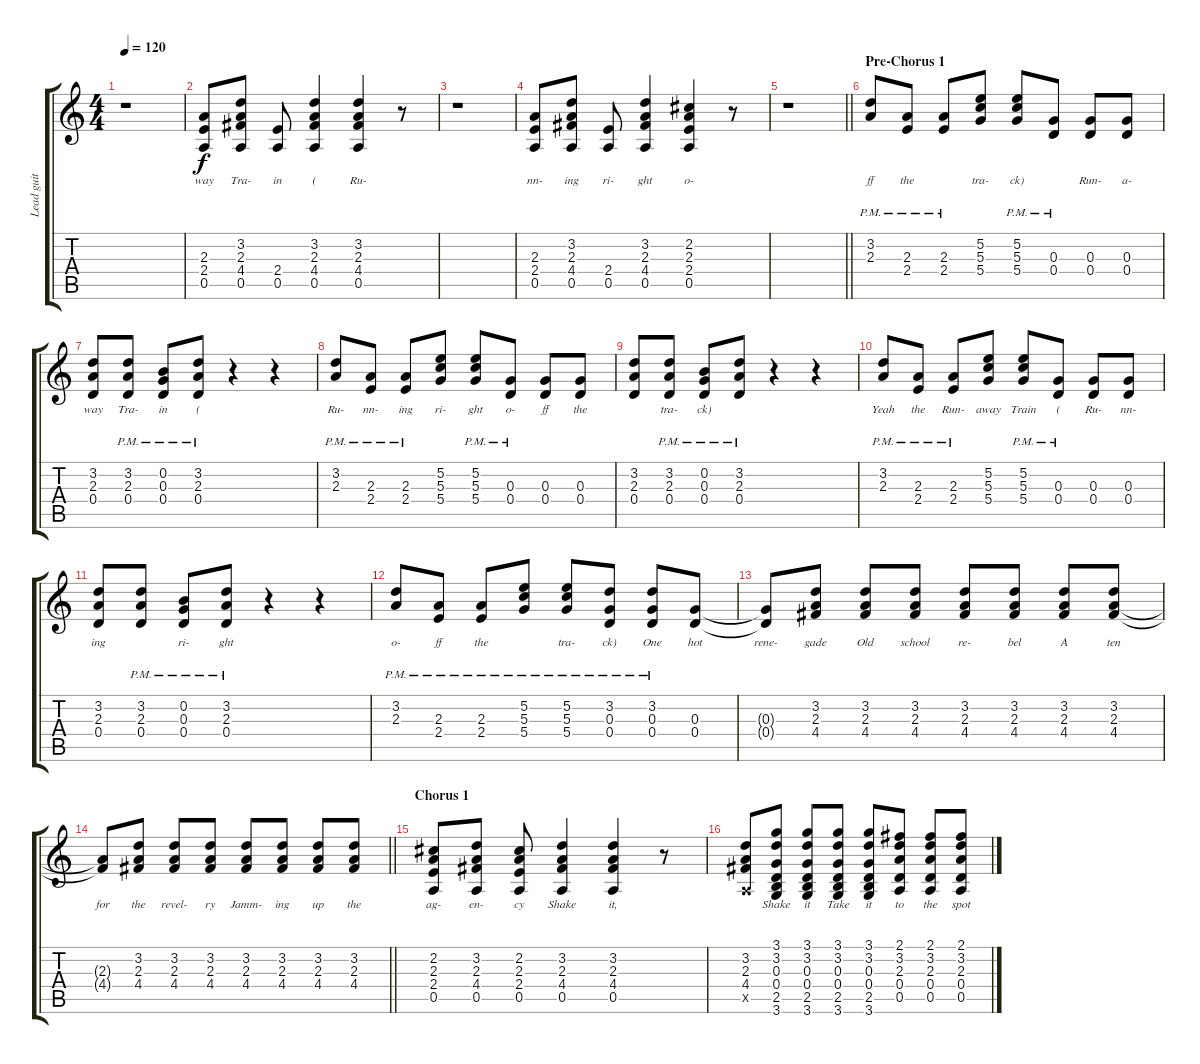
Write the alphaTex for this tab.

\track (" Lead guitar (Angus Young)" " Lead guit") {instrument distortionguitar}
\staff {score tabs}
\tuning (E4 B3 G3 D3 A2 E2) {hide}
\ts (4 4)
\tempo 120
\clef g2
\ks c
r.1{dy f} |
(2.3 2.4 0.5).8{lyrics (0 "way") lyrics (1 "") lyrics (2 "") lyrics (3 "") lyrics (4 "")} (3.2 2.3 4.4 0.5).8{lyrics (0 "Tra-") lyrics (1 "") lyrics (2 "") lyrics (3 "") lyrics (4 "")} (2.4 0.5).8{lyrics (0 "in") lyrics (1 "") lyrics (2 "") lyrics (3 "") lyrics (4 "")} (3.2 2.3 4.4 0.5).4{lyrics (0 "(") lyrics (1 "") lyrics (2 "") lyrics (3 "") lyrics (4 "")} (3.2 2.3 4.4 0.5).4{lyrics (0 "Ru-") lyrics (1 "") lyrics (2 "") lyrics (3 "") lyrics (4 "")} r.8 |
r.1 |
(2.3 2.4 0.5).8{lyrics (0 "nn-") lyrics (1 "") lyrics (2 "") lyrics (3 "") lyrics (4 "")} (3.2 2.3 4.4 0.5).8{lyrics (0 "ing") lyrics (1 "") lyrics (2 "") lyrics (3 "") lyrics (4 "")} (2.4 0.5).8{lyrics (0 "ri-") lyrics (1 "") lyrics (2 "") lyrics (3 "") lyrics (4 "")} (3.2 2.3 4.4 0.5).4{lyrics (0 "ght") lyrics (1 "") lyrics (2 "") lyrics (3 "") lyrics (4 "")} (2.2 2.3 2.4 0.5).4{lyrics (0 "o-") lyrics (1 "") lyrics (2 "") lyrics (3 "") lyrics (4 "")} r.8 |
\barLineRight lightlight
r.1 |
\section ("" "Pre-Chorus 1")
(3.2 2.3{pm}).8{lyrics (0 "ff") lyrics (1 "") lyrics (2 "") lyrics (3 "") lyrics (4 "")} (2.3{pm} 2.4).8{lyrics (0 "the") lyrics (1 "") lyrics (2 "") lyrics (3 "") lyrics (4 "")} (2.3{pm} 2.4).8{lyrics (0 "") lyrics (1 "") lyrics (2 "") lyrics (3 "") lyrics (4 "")} (5.2 5.3 5.4).8{lyrics (0 "tra-") lyrics (1 "") lyrics (2 "") lyrics (3 "") lyrics (4 "")} (5.2 5.3{pm} 5.4).8{lyrics (0 "ck)") lyrics (1 "") lyrics (2 "") lyrics (3 "") lyrics (4 "")} (0.3{pm} 0.4).8{lyrics (0 "") lyrics (1 "") lyrics (2 "") lyrics (3 "") lyrics (4 "")} (0.3 0.4).8{lyrics (0 "Run-") lyrics (1 "") lyrics (2 "") lyrics (3 "") lyrics (4 "")} (0.3 0.4).8{lyrics (0 "a-") lyrics (1 "") lyrics (2 "") lyrics (3 "") lyrics (4 "")} |
(3.2 2.3 0.4).8{lyrics (0 "way") lyrics (1 "") lyrics (2 "") lyrics (3 "") lyrics (4 "")} (3.2 2.3{pm} 0.4).8{lyrics (0 "Tra-") lyrics (1 "") lyrics (2 "") lyrics (3 "") lyrics (4 "")} (0.2 0.3{pm} 0.4).8{lyrics (0 "in") lyrics (1 "") lyrics (2 "") lyrics (3 "") lyrics (4 "")} (3.2 2.3{pm} 0.4).8{lyrics (0 "(") lyrics (1 "") lyrics (2 "") lyrics (3 "") lyrics (4 "")} r.4 r.4 |
(3.2 2.3{pm}).8{lyrics (0 "Ru-") lyrics (1 "") lyrics (2 "") lyrics (3 "") lyrics (4 "")} (2.3{pm} 2.4).8{lyrics (0 "nn-") lyrics (1 "") lyrics (2 "") lyrics (3 "") lyrics (4 "")} (2.3{pm} 2.4).8{lyrics (0 "ing") lyrics (1 "") lyrics (2 "") lyrics (3 "") lyrics (4 "")} (5.2 5.3 5.4).8{lyrics (0 "ri-") lyrics (1 "") lyrics (2 "") lyrics (3 "") lyrics (4 "")} (5.2 5.3{pm} 5.4).8{lyrics (0 "ght") lyrics (1 "") lyrics (2 "") lyrics (3 "") lyrics (4 "")} (0.3{pm} 0.4).8{lyrics (0 "o-") lyrics (1 "") lyrics (2 "") lyrics (3 "") lyrics (4 "")} (0.3 0.4).8{lyrics (0 "ff") lyrics (1 "") lyrics (2 "") lyrics (3 "") lyrics (4 "")} (0.3 0.4).8{lyrics (0 "the") lyrics (1 "") lyrics (2 "") lyrics (3 "") lyrics (4 "")} |
(3.2 2.3 0.4).8{lyrics (0 "") lyrics (1 "") lyrics (2 "") lyrics (3 "") lyrics (4 "")} (3.2 2.3{pm} 0.4).8{lyrics (0 "tra-") lyrics (1 "") lyrics (2 "") lyrics (3 "") lyrics (4 "")} (0.2 0.3{pm} 0.4).8{lyrics (0 "ck)") lyrics (1 "") lyrics (2 "") lyrics (3 "") lyrics (4 "")} (3.2 2.3{pm} 0.4).8{lyrics (0 "") lyrics (1 "") lyrics (2 "") lyrics (3 "") lyrics (4 "")} r.4 r.4 |
(3.2 2.3{pm}).8{lyrics (0 "Yeah") lyrics (1 "") lyrics (2 "") lyrics (3 "") lyrics (4 "")} (2.3{pm} 2.4).8{lyrics (0 "the") lyrics (1 "") lyrics (2 "") lyrics (3 "") lyrics (4 "")} (2.3{pm} 2.4).8{lyrics (0 "Run-") lyrics (1 "") lyrics (2 "") lyrics (3 "") lyrics (4 "")} (5.2 5.3 5.4).8{lyrics (0 "away") lyrics (1 "") lyrics (2 "") lyrics (3 "") lyrics (4 "")} (5.2 5.3{pm} 5.4).8{lyrics (0 "Train") lyrics (1 "") lyrics (2 "") lyrics (3 "") lyrics (4 "")} (0.3{pm} 0.4).8{lyrics (0 "(") lyrics (1 "") lyrics (2 "") lyrics (3 "") lyrics (4 "")} (0.3 0.4).8{lyrics (0 "Ru-") lyrics (1 "") lyrics (2 "") lyrics (3 "") lyrics (4 "")} (0.3 0.4).8{lyrics (0 "nn-") lyrics (1 "") lyrics (2 "") lyrics (3 "") lyrics (4 "")} |
(3.2 2.3 0.4).8{lyrics (0 "ing") lyrics (1 "") lyrics (2 "") lyrics (3 "") lyrics (4 "")} (3.2 2.3{pm} 0.4).8{lyrics (0 "") lyrics (1 "") lyrics (2 "") lyrics (3 "") lyrics (4 "")} (0.2 0.3{pm} 0.4).8{lyrics (0 "ri-") lyrics (1 "") lyrics (2 "") lyrics (3 "") lyrics (4 "")} (3.2 2.3{pm} 0.4).8{lyrics (0 "ght") lyrics (1 "") lyrics (2 "") lyrics (3 "") lyrics (4 "")} r.4 r.4 |
(3.2 2.3{pm}).8{lyrics (0 "o-") lyrics (1 "") lyrics (2 "") lyrics (3 "") lyrics (4 "")} (2.3{pm} 2.4).8{lyrics (0 "ff") lyrics (1 "") lyrics (2 "") lyrics (3 "") lyrics (4 "")} (2.3{pm} 2.4).8{lyrics (0 "the") lyrics (1 "") lyrics (2 "") lyrics (3 "") lyrics (4 "")} (5.2 5.3{pm} 5.4).8{lyrics (0 "") lyrics (1 "") lyrics (2 "") lyrics (3 "") lyrics (4 "")} (5.2 5.3{pm} 5.4).8{lyrics (0 "tra-") lyrics (1 "") lyrics (2 "") lyrics (3 "") lyrics (4 "")} (3.2 0.3{pm} 0.4).8{lyrics (0 "ck)") lyrics (1 "") lyrics (2 "") lyrics (3 "") lyrics (4 "")} (3.2 0.3{pm} 0.4).8{lyrics (0 "One") lyrics (1 "") lyrics (2 "") lyrics (3 "") lyrics (4 "")} (0.3 0.4).8{lyrics (0 "hot") lyrics (1 "") lyrics (2 "") lyrics (3 "") lyrics (4 "")} |
(0.3{t} 0.4{t}).8{lyrics (0 "rene-") lyrics (1 "") lyrics (2 "") lyrics (3 "") lyrics (4 "")} (3.2 2.3 4.4).8{lyrics (0 "gade") lyrics (1 "") lyrics (2 "") lyrics (3 "") lyrics (4 "")} (3.2 2.3 4.4).8{lyrics (0 "Old") lyrics (1 "") lyrics (2 "") lyrics (3 "") lyrics (4 "")} (3.2 2.3 4.4).8{lyrics (0 "school") lyrics (1 "") lyrics (2 "") lyrics (3 "") lyrics (4 "")} (3.2 2.3 4.4).8{lyrics (0 "re-") lyrics (1 "") lyrics (2 "") lyrics (3 "") lyrics (4 "")} (3.2 2.3 4.4).8{lyrics (0 "bel") lyrics (1 "") lyrics (2 "") lyrics (3 "") lyrics (4 "")} (3.2 2.3 4.4).8{lyrics (0 "A") lyrics (1 "") lyrics (2 "") lyrics (3 "") lyrics (4 "")} (3.2 2.3 4.4).8{lyrics (0 "ten") lyrics (1 "") lyrics (2 "") lyrics (3 "") lyrics (4 "")} |
\barLineRight lightlight
(2.3{t} 4.4{t}).8{lyrics (0 "for") lyrics (1 "") lyrics (2 "") lyrics (3 "") lyrics (4 "")} (3.2 2.3 4.4).8{lyrics (0 "the") lyrics (1 "") lyrics (2 "") lyrics (3 "") lyrics (4 "")} (3.2 2.3 4.4).8{lyrics (0 "revel-") lyrics (1 "") lyrics (2 "") lyrics (3 "") lyrics (4 "")} (3.2 2.3 4.4).8{lyrics (0 "ry") lyrics (1 "") lyrics (2 "") lyrics (3 "") lyrics (4 "")} (3.2 2.3 4.4).8{lyrics (0 "Jamm-") lyrics (1 "") lyrics (2 "") lyrics (3 "") lyrics (4 "")} (3.2 2.3 4.4).8{lyrics (0 "ing") lyrics (1 "") lyrics (2 "") lyrics (3 "") lyrics (4 "")} (3.2 2.3 4.4).8{lyrics (0 "up") lyrics (1 "") lyrics (2 "") lyrics (3 "") lyrics (4 "")} (3.2 2.3 4.4).8{lyrics (0 "the") lyrics (1 "") lyrics (2 "") lyrics (3 "") lyrics (4 "")} |
\section ("" "Chorus 1")
(2.2 2.3 2.4 0.5).8{lyrics (0 "ag-") lyrics (1 "") lyrics (2 "") lyrics (3 "") lyrics (4 "")} (3.2 2.3 4.4 0.5).8{lyrics (0 "en-") lyrics (1 "") lyrics (2 "") lyrics (3 "") lyrics (4 "")} (2.2 2.3 2.4 0.5).8{lyrics (0 "cy") lyrics (1 "") lyrics (2 "") lyrics (3 "") lyrics (4 "")} (3.2 2.3 4.4 0.5).4{lyrics (0 "Shake") lyrics (1 "") lyrics (2 "") lyrics (3 "") lyrics (4 "")} (3.2 2.3 4.4 0.5).4{lyrics (0 "it,") lyrics (1 "") lyrics (2 "") lyrics (3 "") lyrics (4 "")} r.8 |
(3.2 2.3 4.4 0.5{x}).8{lyrics (0 "") lyrics (1 "") lyrics (2 "") lyrics (3 "") lyrics (4 "")} (3.1 3.2 0.3 0.4 2.5 3.6).8{lyrics (0 "Shake") lyrics (1 "") lyrics (2 "") lyrics (3 "") lyrics (4 "")} (3.1 3.2 0.3 0.4 2.5 3.6).8{lyrics (0 "it") lyrics (1 "") lyrics (2 "") lyrics (3 "") lyrics (4 "")} (3.1 3.2 0.3 0.4 2.5 3.6).8{lyrics (0 "Take") lyrics (1 "") lyrics (2 "") lyrics (3 "") lyrics (4 "")} (3.1 3.2 0.3 0.4 2.5 3.6).8{lyrics (0 "it") lyrics (1 "") lyrics (2 "") lyrics (3 "") lyrics (4 "")} (2.1 3.2 2.3 0.4 0.5).8{lyrics (0 "to") lyrics (1 "") lyrics (2 "") lyrics (3 "") lyrics (4 "")} (2.1 3.2 2.3 0.4 0.5).8{lyrics (0 "the") lyrics (1 "") lyrics (2 "") lyrics (3 "") lyrics (4 "")} (2.1 3.2 2.3 0.4 0.5).8{lyrics (0 "spot") lyrics (1 "") lyrics (2 "") lyrics (3 "") lyrics (4 "")}
